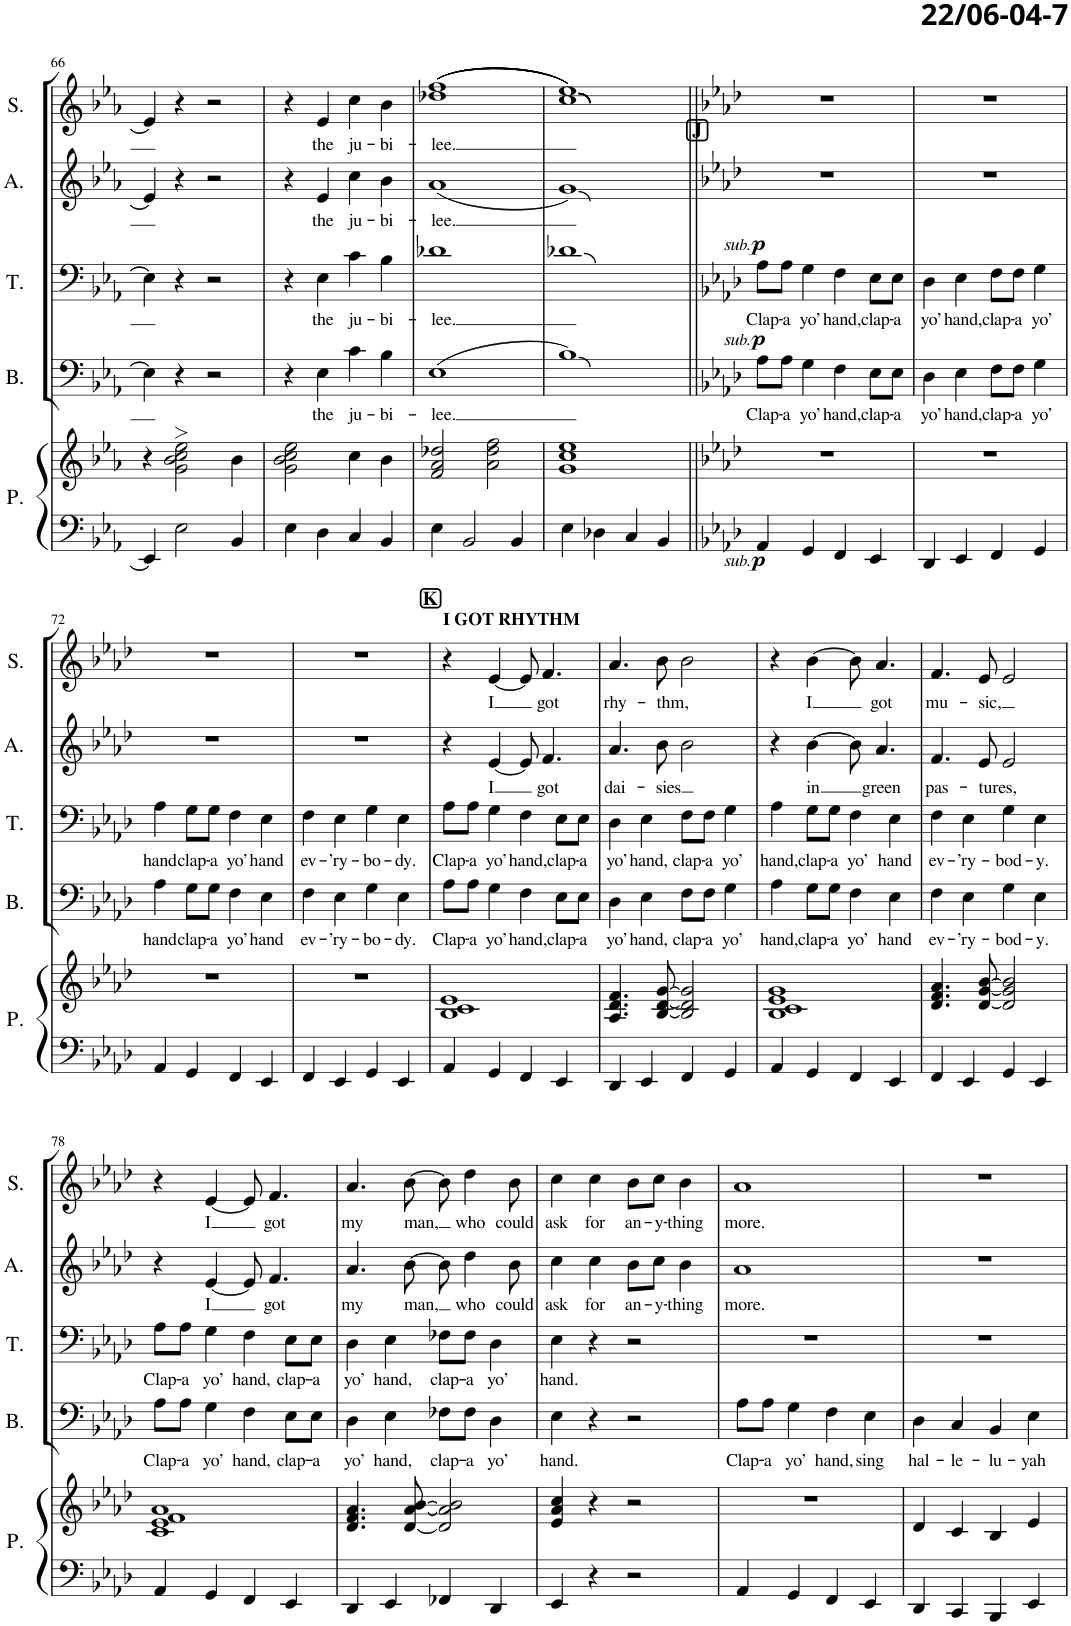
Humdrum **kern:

**kern	**kern	**dynam	**kern	**text	**dynam	**kern	**text	**dynam	**kern	**text	**kern	**text
*part5	*part5	*part5	*part4	*part4	*part4	*part3	*part3	*part3	*part2	*part2	*part1	*part1
*staff6	*staff5	*staff5/6	*staff4	*staff4	*staff4	*staff3	*staff3	*staff3	*staff2	*staff2	*staff1	*staff1
*I"Piano	*	*	*I"Bass	*	*	*I"Tenor	*	*	*I"Alto	*	*I"Soprano	*
*I'P.	*	*	*I'B.	*	*	*I'T.	*	*	*I'A.	*	*I'S.	*
!!LO:PB:g=z
*clefF4	*clefG2	*	*clefF4	*	*	*clefF4	*	*	*clefG2	*	*clefG2	*
*k[b-e-a-]	*k[b-e-a-]	*	*k[b-e-a-]	*	*	*k[b-e-a-]	*	*	*k[b-e-a-]	*	*k[b-e-a-]	*
*M4/4	*M4/4	*	*M4/4	*	*	*M4/4	*	*	*M4/4	*	*M4/4	*
=66	=66	=66	=66	=66	=66	=66	=66	=66	=66	=66	=66	=66
4EE-/]	4r	.	4E-\]	.	.	4E-\]	.	.	4e-/]	.	4e-/]	.
2E-\	2g\> 2b-\> 2cc\> 2ee-\>	.	4r	.	.	4r	.	.	4r	.	4r	.
.	.	.	2r	.	.	2r	.	.	2r	.	2r	.
4BB-/	4b-\	.	.	.	.	.	.	.	.	.	.	.
=67	=67	=67	=67	=67	=67	=67	=67	=67	=67	=67	=67	=67
4E-\	2g\ 2b-\ 2cc\ 2ee-\	.	4r	.	.	4r	.	.	4r	.	4r	.
!	!	!	!	!LO:LY:b	!	!	!LO:LY:b	!	!	!LO:LY:b	!	!LO:LY:b
4D\	.	.	4E-\	the	.	4E-\	the	.	4e-/	the	4e-/	the
!	!	!	!	!LO:LY:b	!	!	!LO:LY:b	!	!	!LO:LY:b	!	!LO:LY:b
4C/	4cc\	.	4c\	ju-	.	4c\	ju-	.	4cc\	ju-	4cc\	ju-
!	!	!	!	!LO:LY:b	!	!	!LO:LY:b	!	!	!LO:LY:b	!	!LO:LY:b
4BB-/	4b-\	.	4B-\	-bi-	.	4B-\	-bi-	.	4b-\	-bi-	4b-\	-bi-
=68	=68	=68	=68	=68	=68	=68	=68	=68	=68	=68	=68	=68
!	!	!	!	!LO:LY:b	!	!	!LO:LY:b	!	!	!LO:LY:b	!	!LO:LY:b
4E-\	2f/ 2a-/ 2dd-X/	.	(1E-	-lee.	.	1d-X	-lee.	.	(1a-	-lee.	((((1dd-X 1ff	-lee.
2BB-/	.	.	.	.	.	.	.	.	.	.	.	.
.	2a-\ 2dd-\ 2ff\	.	.	.	.	.	.	.	.	.	.	.
4BB-/	.	.	.	.	.	.	.	.	.	.	.	.
=69	=69	=69	=69	=69	=69	=69	=69	=69	=69	=69	=69	=69
4E-\	1g 1cc 1ee-	.	1B-)	.	.	1d-X	.	.	1g)	.	1cc 1ee-))))	.
4D-X\	.	.	.	.	.	.	.	.	.	.	.	.
4C/	.	.	.	.	.	.	.	.	.	.	.	.
4BB-/	.	.	.	.	.	.	.	.	.	.	.	.
=70||	=70||	=70||	=70||	=70||	=70||	=70||	=70||	=70||	=70||	=70||	=70||	=70||
*k[b-e-a-d-]	*k[b-e-a-d-]	*	*k[b-e-a-d-]	*	*	*k[b-e-a-d-]	*	*	*k[b-e-a-d-]	*	*k[b-e-a-d-]	*
!	!	!LO:DY:b=2	!	!LO:LY:b	!	!	!LO:LY:b	!	!	!	!	!
!	!	!LO:DY:n=1:b=2	!	!	!LO:DY:a	!	!	!	!	!	!	!
!	!	!	!	!	!LO:DY:n=1:a	!	!	!LO:DY:a	!	!	!	!
!	!	!	!	!	!	!	!	!LO:DY:n=1:a	!	!	!	!
4AA-/	1r	other-dynamics p	8A-\L	Clap-	other-dynamics p	8A-\L	Clap-	other-dynamics p	1r	.	1r	.
!	!	!	!	!LO:LY:b	!	!	!LO:LY:b	!	!	!	!	!
.	.	.	8A-\J	-a	.	8A-\J	-a	.	.	.	.	.
!	!	!	!	!LO:LY:b	!	!	!LO:LY:b	!	!	!	!	!
4GG/	.	.	4G\	yo’	.	4G\	yo’	.	.	.	.	.
!	!	!	!	!LO:LY:b	!	!	!LO:LY:b	!	!	!	!	!
4FF/	.	.	4F\	hand,	.	4F\	hand,	.	.	.	.	.
!	!	!	!	!LO:LY:b	!	!	!LO:LY:b	!	!	!	!	!
4EE-/	.	.	8E-\L	clap-	.	8E-\L	clap-	.	.	.	.	.
!	!	!	!	!LO:LY:b	!	!	!LO:LY:b	!	!	!	!	!
.	.	.	8E-\J	-a	.	8E-\J	-a	.	.	.	.	.
=71	=71	=71	=71	=71	=71	=71	=71	=71	=71	=71	=71	=71
!	!	!	!	!LO:LY:b	!	!	!LO:LY:b	!	!	!	!	!
4DD-/	1r	.	4D-\	yo’	.	4D-\	yo’	.	1r	.	1r	.
!	!	!	!	!LO:LY:b	!	!	!LO:LY:b	!	!	!	!	!
4EE-/	.	.	4E-\	hand,	.	4E-\	hand,	.	.	.	.	.
!	!	!	!	!LO:LY:b	!	!	!LO:LY:b	!	!	!	!	!
4FF/	.	.	8F\L	clap-	.	8F\L	clap-	.	.	.	.	.
!	!	!	!	!LO:LY:b	!	!	!LO:LY:b	!	!	!	!	!
.	.	.	8F\J	-a	.	8F\J	-a	.	.	.	.	.
!	!	!	!	!LO:LY:b	!	!	!LO:LY:b	!	!	!	!	!
4GG/	.	.	4G\	yo’	.	4G\	yo’	.	.	.	.	.
!!LO:LB:g=z
=72	=72	=72	=72	=72	=72	=72	=72	=72	=72	=72	=72	=72
!	!	!	!	!LO:LY:b	!	!	!LO:LY:b	!	!	!	!	!
4AA-/	1r	.	4A-\	hand	.	4A-\	hand	.	1r	.	1r	.
!	!	!	!	!LO:LY:b	!	!	!LO:LY:b	!	!	!	!	!
4GG/	.	.	8G\L	clap-	.	8G\L	clap-	.	.	.	.	.
!	!	!	!	!LO:LY:b	!	!	!LO:LY:b	!	!	!	!	!
.	.	.	8G\J	-a	.	8G\J	-a	.	.	.	.	.
!	!	!	!	!LO:LY:b	!	!	!LO:LY:b	!	!	!	!	!
4FF/	.	.	4F\	yo’	.	4F\	yo’	.	.	.	.	.
!	!	!	!	!LO:LY:b	!	!	!LO:LY:b	!	!	!	!	!
4EE-/	.	.	4E-\	hand	.	4E-\	hand	.	.	.	.	.
=73	=73	=73	=73	=73	=73	=73	=73	=73	=73	=73	=73	=73
!	!	!	!	!LO:LY:b	!	!	!LO:LY:b	!	!	!	!	!
4FF/	1r	.	4F\	ev-	.	4F\	ev-	.	1r	.	1r	.
!	!	!	!	!LO:LY:b	!	!	!LO:LY:b	!	!	!	!	!
4EE-/	.	.	4E-\	-’ry-	.	4E-\	-’ry-	.	.	.	.	.
!	!	!	!	!LO:LY:b	!	!	!LO:LY:b	!	!	!	!	!
4GG/	.	.	4G\	-bo-	.	4G\	-bo-	.	.	.	.	.
!	!	!	!	!LO:LY:b	!	!	!LO:LY:b	!	!	!	!	!
4EE-/	.	.	4E-\	-dy.	.	4E-\	-dy.	.	.	.	.	.
=74	=74	=74	=74	=74	=74	=74	=74	=74	=74	=74	=74	=74
!	!	!	!	!LO:LY:b	!	!	!LO:LY:b	!	!	!	!	!
4AA-/	1B- 1c 1e-	.	8A-\L	Clap-	.	8A-\L	Clap-	.	4r	.	4r	.
!	!	!	!	!LO:LY:b	!	!	!LO:LY:b	!	!	!	!	!
.	.	.	8A-\J	-a	.	8A-\J	-a	.	.	.	.	.
!	!	!	!	!LO:LY:b	!	!	!LO:LY:b	!	!	!LO:LY:b	!	!LO:LY:b
4GG/	.	.	4G\	yo’	.	4G\	yo’	.	[4e-/	I	[4e-/	I
!	!	!	!	!LO:LY:b	!	!	!LO:LY:b	!	!	!	!	!
4FF/	.	.	4F\	hand,	.	4F\	hand,	.	8e-/]	.	8e-/]	.
!	!	!	!	!	!	!	!	!	!	!LO:LY:b	!	!LO:LY:b
.	.	.	.	.	.	.	.	.	4.f/	got	4.f/	got
!	!	!	!	!LO:LY:b	!	!	!LO:LY:b	!	!	!	!	!
4EE-/	.	.	8E-\L	clap-	.	8E-\L	clap-	.	.	.	.	.
!	!	!	!	!LO:LY:b	!	!	!LO:LY:b	!	!	!	!	!
.	.	.	8E-\J	-a	.	8E-\J	-a	.	.	.	.	.
=75	=75	=75	=75	=75	=75	=75	=75	=75	=75	=75	=75	=75
!	!	!	!	!LO:LY:b	!	!	!LO:LY:b	!	!	!LO:LY:b	!	!LO:LY:b
4DD-/	4.A-/ 4.d-/ 4.f/	.	4D-\	yo’	.	4D-\	yo’	.	4.a-/	dai-	4.a-/	rhy-
!	!	!	!	!LO:LY:b	!	!	!LO:LY:b	!	!	!	!	!
4EE-/	.	.	4E-\	hand,	.	4E-\	hand,	.	.	.	.	.
!	!	!	!	!	!	!	!	!	!	!LO:LY:b	!	!LO:LY:b
.	[8B-/ [8d-/ [8g/	.	.	.	.	.	.	.	8b-\	-sies	8b-\	-thm,
!	!	!	!	!LO:LY:b	!	!	!LO:LY:b	!	!	!	!	!
4FF/	2B-/] 2d-/] 2g/]	.	8F\L	clap-	.	8F\L	clap-	.	2b-\	.	2b-\	.
!	!	!	!	!LO:LY:b	!	!	!LO:LY:b	!	!	!	!	!
.	.	.	8F\J	-a	.	8F\J	-a	.	.	.	.	.
!	!	!	!	!LO:LY:b	!	!	!LO:LY:b	!	!	!	!	!
4GG/	.	.	4G\	yo’	.	4G\	yo’	.	.	.	.	.
=76	=76	=76	=76	=76	=76	=76	=76	=76	=76	=76	=76	=76
!	!	!	!	!LO:LY:b	!	!	!LO:LY:b	!	!	!	!	!
4AA-/	1B- 1c 1e- 1g	.	4A-\	hand,	.	4A-\	hand,	.	4r	.	4r	.
!	!	!	!	!LO:LY:b	!	!	!LO:LY:b	!	!	!LO:LY:b	!	!LO:LY:b
4GG/	.	.	8G\L	clap-	.	8G\L	clap-	.	[4b-\	in	[4b-\	I
!	!	!	!	!LO:LY:b	!	!	!LO:LY:b	!	!	!	!	!
.	.	.	8G\J	-a	.	8G\J	-a	.	.	.	.	.
!	!	!	!	!LO:LY:b	!	!	!LO:LY:b	!	!	!	!	!
4FF/	.	.	4F\	yo’	.	4F\	yo’	.	8b-\]	.	8b-\]	.
!	!	!	!	!	!	!	!	!	!	!LO:LY:b	!	!LO:LY:b
.	.	.	.	.	.	.	.	.	4.a-/	green	4.a-/	got
!	!	!	!	!LO:LY:b	!	!	!LO:LY:b	!	!	!	!	!
4EE-/	.	.	4E-\	hand	.	4E-\	hand	.	.	.	.	.
=77	=77	=77	=77	=77	=77	=77	=77	=77	=77	=77	=77	=77
!	!	!	!	!LO:LY:b	!	!	!LO:LY:b	!	!	!LO:LY:b	!	!LO:LY:b
4FF/	4.d-/ 4.f/ 4.a-/	.	4F\	ev-	.	4F\	ev-	.	4.f/	pas-	4.f/	mu-
!	!	!	!	!LO:LY:b	!	!	!LO:LY:b	!	!	!	!	!
4EE-/	.	.	4E-\	-’ry-	.	4E-\	-’ry-	.	.	.	.	.
!	!	!	!	!	!	!	!	!	!	!LO:LY:b	!	!LO:LY:b
.	[8d-/ [8g/ [8b-/	.	.	.	.	.	.	.	8e-/	-tures,	8e-/	-sic,
!	!	!	!	!LO:LY:b	!	!	!LO:LY:b	!	!	!	!	!
4GG/	2d-/] 2g/] 2b-/]	.	4G\	-bod-	.	4G\	-bod-	.	2e-/	.	2e-/	.
!	!	!	!	!LO:LY:b	!	!	!LO:LY:b	!	!	!	!	!
4EE-/	.	.	4E-\	-y.	.	4E-\	-y.	.	.	.	.	.
!!LO:LB:g=z
=78	=78	=78	=78	=78	=78	=78	=78	=78	=78	=78	=78	=78
!	!	!	!	!LO:LY:b	!	!	!LO:LY:b	!	!	!	!	!
4AA-/	1c 1e- 1f 1a-	.	8A-\L	Clap-	.	8A-\L	Clap-	.	4r	.	4r	.
!	!	!	!	!LO:LY:b	!	!	!LO:LY:b	!	!	!	!	!
.	.	.	8A-\J	-a	.	8A-\J	-a	.	.	.	.	.
!	!	!	!	!LO:LY:b	!	!	!LO:LY:b	!	!	!LO:LY:b	!	!LO:LY:b
4GG/	.	.	4G\	yo’	.	4G\	yo’	.	[4e-/	I	[4e-/	I
!	!	!	!	!LO:LY:b	!	!	!LO:LY:b	!	!	!	!	!
4FF/	.	.	4F\	hand,	.	4F\	hand,	.	8e-/]	.	8e-/]	.
!	!	!	!	!	!	!	!	!	!	!LO:LY:b	!	!LO:LY:b
.	.	.	.	.	.	.	.	.	4.f/	got	4.f/	got
!	!	!	!	!LO:LY:b	!	!	!LO:LY:b	!	!	!	!	!
4EE-/	.	.	8E-\L	clap-	.	8E-\L	clap-	.	.	.	.	.
!	!	!	!	!LO:LY:b	!	!	!LO:LY:b	!	!	!	!	!
.	.	.	8E-\J	-a	.	8E-\J	-a	.	.	.	.	.
=79	=79	=79	=79	=79	=79	=79	=79	=79	=79	=79	=79	=79
!	!	!	!	!LO:LY:b	!	!	!LO:LY:b	!	!	!LO:LY:b	!	!LO:LY:b
4DD-/	4.d-/ 4.f/ 4.a-/	.	4D-\	yo’	.	4D-\	yo’	.	4.a-/	my	4.a-/	my
!	!	!	!	!LO:LY:b	!	!	!LO:LY:b	!	!	!	!	!
4EE-/	.	.	4E-\	hand,	.	4E-\	hand,	.	.	.	.	.
!	!	!	!	!	!	!	!	!	!	!LO:LY:b	!	!LO:LY:b
.	[8d-/ [8a-/ [8b-/	.	.	.	.	.	.	.	[8b-\	man,	[8b-\	man,
!	!	!	!	!LO:LY:b	!	!	!LO:LY:b	!	!	!	!	!
4FF-X/	2d-/] 2a-/] 2b-/]	.	8F-X\L	clap-	.	8F-X\L	clap-	.	8b-\]	.	8b-\]	.
!	!	!	!	!LO:LY:b	!	!	!LO:LY:b	!	!	!LO:LY:b	!	!LO:LY:b
.	.	.	8F-\J	-a	.	8F-\J	-a	.	4dd-\	who	4dd-\	who
!	!	!	!	!LO:LY:b	!	!	!LO:LY:b	!	!	!	!	!
4DD-/	.	.	4D-\	yo’	.	4D-\	yo’	.	.	.	.	.
!	!	!	!	!	!	!	!	!	!	!LO:LY:b	!	!LO:LY:b
.	.	.	.	.	.	.	.	.	8b-\	could	8b-\	could
=80	=80	=80	=80	=80	=80	=80	=80	=80	=80	=80	=80	=80
!	!	!	!	!LO:LY:b	!	!	!LO:LY:b	!	!	!LO:LY:b	!	!LO:LY:b
4EE-/	4e-/ 4a-/ 4cc/	.	4E-\	hand.	.	4E-\	hand.	.	4cc\	ask	4cc\	ask
!	!	!	!	!	!	!	!	!	!	!LO:LY:b	!	!LO:LY:b
4r	4r	.	4r	.	.	4r	.	.	4cc\	for	4cc\	for
!	!	!	!	!	!	!	!	!	!	!LO:LY:b	!	!LO:LY:b
2r	2r	.	2r	.	.	2r	.	.	8b-\L	an-	8b-\L	an-
!	!	!	!	!	!	!	!	!	!	!LO:LY:b	!	!LO:LY:b
.	.	.	.	.	.	.	.	.	8cc\J	-y-	8cc\J	-y-
!	!	!	!	!	!	!	!	!	!	!LO:LY:b	!	!LO:LY:b
.	.	.	.	.	.	.	.	.	4b-\	-thing	4b-\	-thing
=81	=81	=81	=81	=81	=81	=81	=81	=81	=81	=81	=81	=81
!	!	!	!	!LO:LY:b	!	!	!	!	!	!LO:LY:b	!	!LO:LY:b
4AA-/	1r	.	8A-\L	Clap-	.	1r	.	.	1a-	more.	1a-	more.
!	!	!	!	!LO:LY:b	!	!	!	!	!	!	!	!
.	.	.	8A-\J	-a	.	.	.	.	.	.	.	.
!	!	!	!	!LO:LY:b	!	!	!	!	!	!	!	!
4GG/	.	.	4G\	yo’	.	.	.	.	.	.	.	.
!	!	!	!	!LO:LY:b	!	!	!	!	!	!	!	!
4FF/	.	.	4F\	hand,	.	.	.	.	.	.	.	.
!	!	!	!	!LO:LY:b	!	!	!	!	!	!	!	!
4EE-/	.	.	4E-\	sing	.	.	.	.	.	.	.	.
=82	=82	=82	=82	=82	=82	=82	=82	=82	=82	=82	=82	=82
!	!	!	!	!LO:LY:b	!	!	!	!	!	!	!	!
4DD-/	4d-/	.	4D-\	hal-	.	1r	.	.	1r	.	1r	.
!	!	!	!	!LO:LY:b	!	!	!	!	!	!	!	!
4CC/	4c/	.	4C/	-le-	.	.	.	.	.	.	.	.
!	!	!	!	!LO:LY:b	!	!	!	!	!	!	!	!
4BBB-/	4B-/	.	4BB-/	-lu-	.	.	.	.	.	.	.	.
!	!	!	!	!LO:LY:b	!	!	!	!	!	!	!	!
4EE-/	4e-/	.	4E-\	-yah	.	.	.	.	.	.	.	.
=	=	=	=	=	=	=	=	=	=	=	=	=
*-	*-	*-	*-	*-	*-	*-	*-	*-	*-	*-	*-	*-
